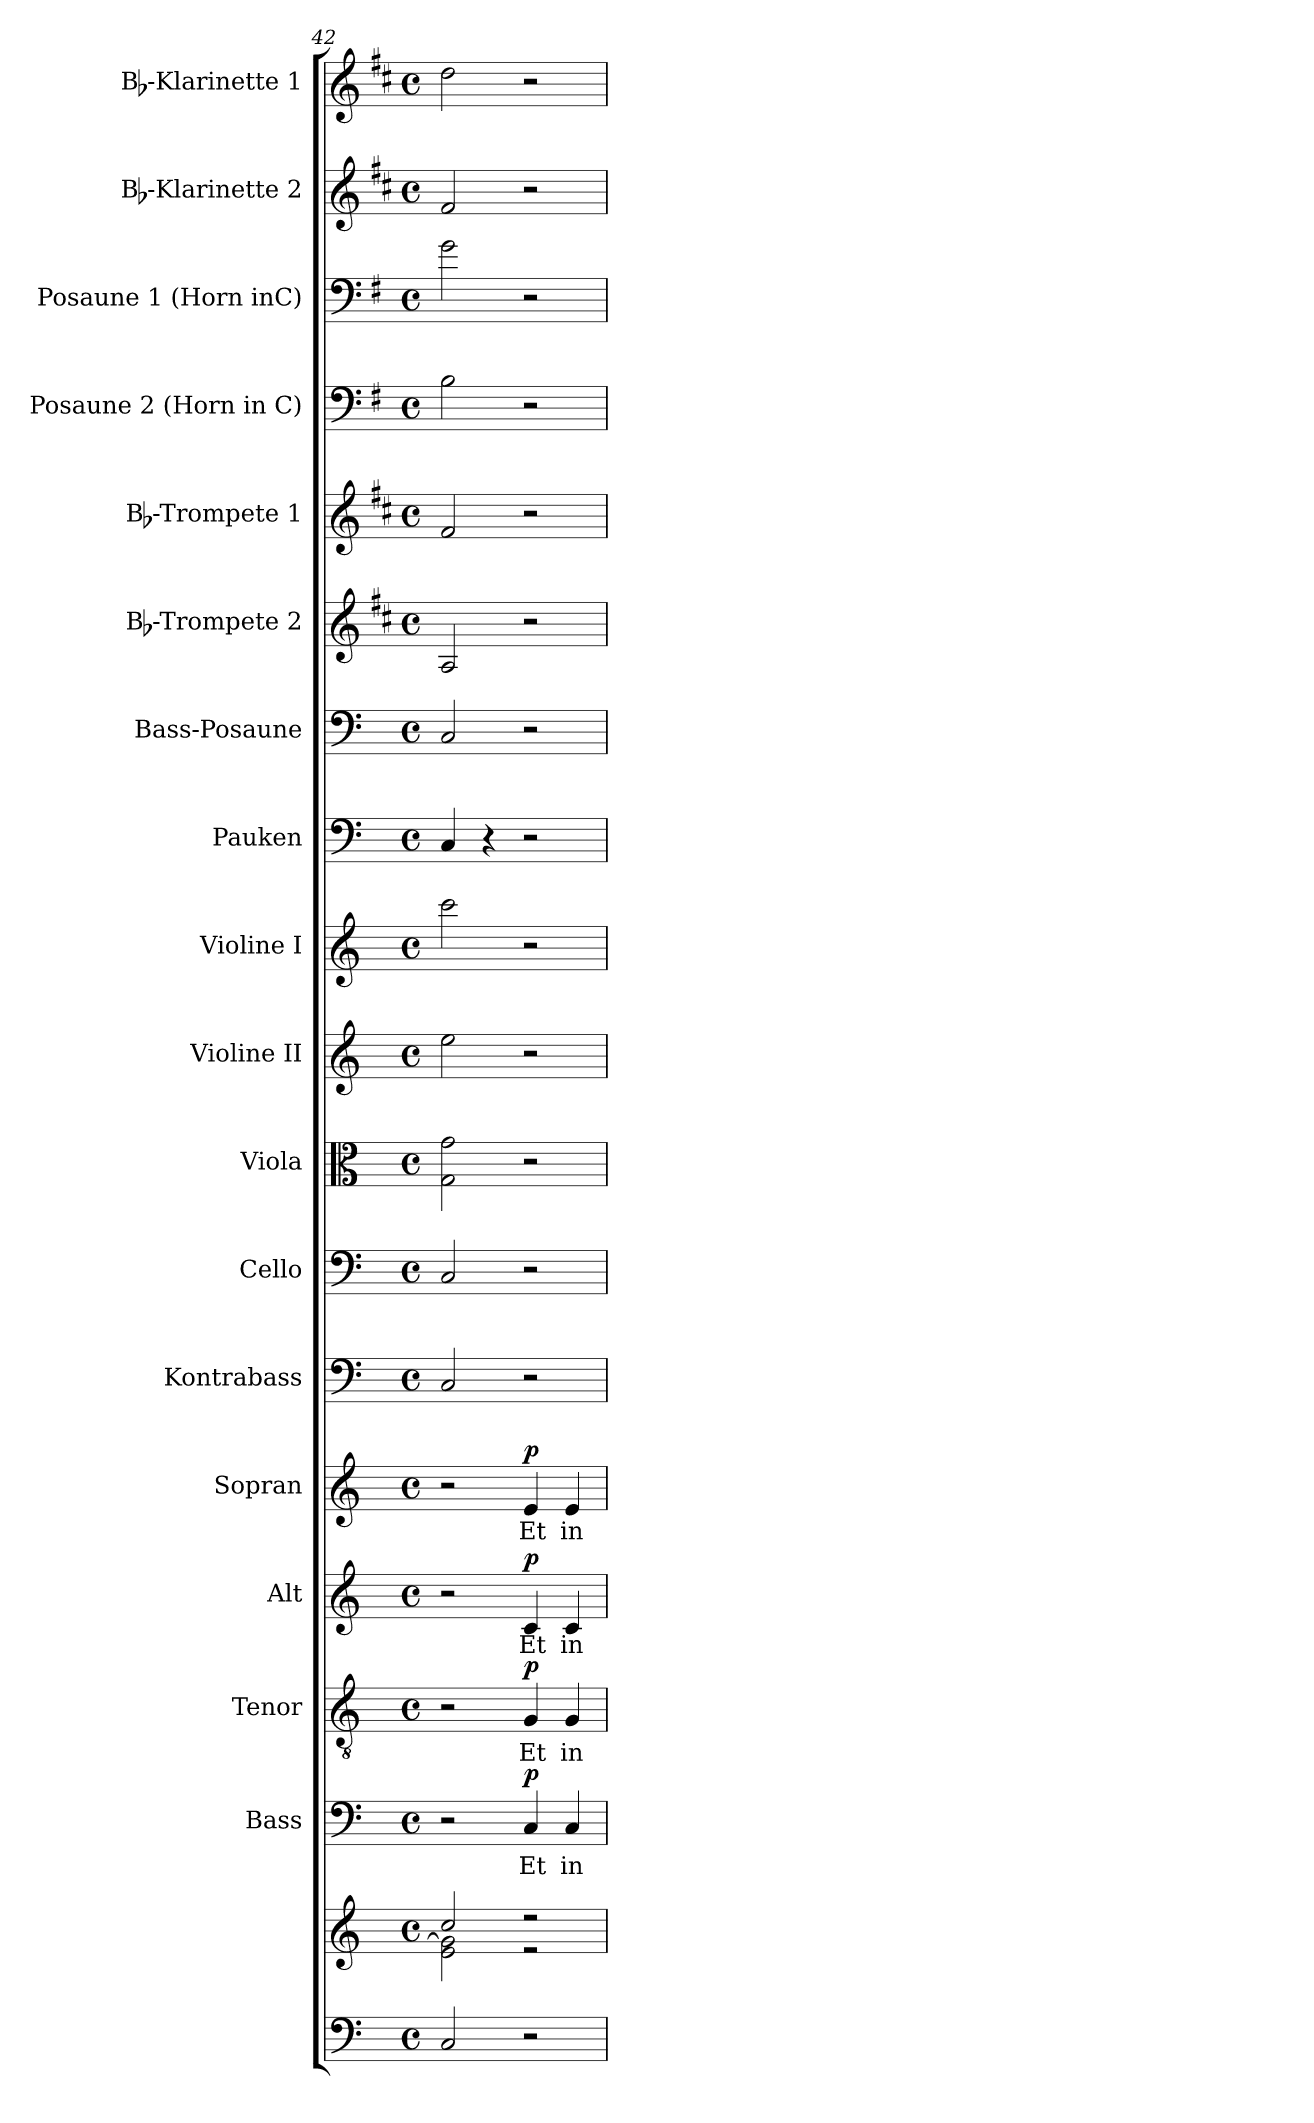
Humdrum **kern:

**kern	**kern	**kern	**text	**dynam	**kern	**text	**dynam	**kern	**text	**dynam	**kern	**text	**dynam	**kern	**kern	**kern	**kern	**kern	**kern	**kern	**kern	**kern	**kern	**kern	**kern	**kern
*part18	*part18	*part17	*part17	*part17	*part16	*part16	*part16	*part15	*part15	*part15	*part14	*part14	*part14	*part13	*part12	*part11	*part10	*part9	*part8	*part7	*part6	*part5	*part4	*part3	*part2	*part1
*staff19	*staff18	*staff17	*staff17	*staff17	*staff16	*staff16	*staff16	*staff15	*staff15	*staff15	*staff14	*staff14	*staff14	*staff13	*staff12	*staff11	*staff10	*staff9	*staff8	*staff7	*staff6	*staff5	*staff4	*staff3	*staff2	*staff1
*	*	*I"Bass	*	*	*I"Tenor	*	*	*I"Alt	*	*	*I"Sopran	*	*	*I"Kontrabass	*I"Cello	*I"Viola	*I"Violine II	*I"Violine I	*I"Pauken	*I"Bass-Posaune	*I"Bb-Trompete 2	*I"Bb-Trompete 1	*I"Posaune 2 (Horn in C)	*I"Posaune 1 (Horn inC)	*I"Bb-Klarinette 2	*I"Bb-Klarinette 1
*	*	*I'B.	*	*	*I'T.	*	*	*I'A.	*	*	*I'S.	*	*	*I'Kb.	*	*I'Vla.	*I'Vl. II	*I'Vl. I	*I'Pk.	*I'B-Pos.	*I'Bb Trp. 2	*I'Bb Trp. 1	*I'Pos. 2	*I'Pos. 1	*I'Bb Kl. 2	*I'Bb Kl. 1
*clefF4	*clefG2	*clefF4	*	*	*clefGv2	*	*	*clefG2	*	*	*clefG2	*	*	*clefF4	*clefF4	*clefC3	*clefG2	*clefG2	*clefF4	*clefF4	*clefG2	*clefG2	*clefF4	*clefF4	*clefG2	*clefG2
*	*	*	*	*	*	*	*	*	*	*	*	*	*	*ITrd7c12	*	*	*	*	*	*	*ITrd1c2	*ITrd1c2	*ITrd4c7	*ITrd4c7	*ITrd1c2	*ITrd1c2
*k[]	*k[]	*k[]	*	*	*k[]	*	*	*k[]	*	*	*k[]	*	*	*k[]	*k[]	*k[]	*k[]	*k[]	*k[]	*k[]	*k[]	*k[]	*k[]	*k[]	*k[]	*k[]
*C:	*C:	*C:	*	*	*C:	*	*	*C:	*	*	*C:	*	*	*C:	*C:	*C:	*C:	*C:	*C:	*C:	*C:	*C:	*C:	*C:	*C:	*C:
*M4/4	*M4/4	*M4/4	*	*	*M4/4	*	*	*M4/4	*	*	*M4/4	*	*	*M4/4	*M4/4	*M4/4	*M4/4	*M4/4	*M4/4	*M4/4	*M4/4	*M4/4	*M4/4	*M4/4	*M4/4	*M4/4
*met(c)	*met(c)	*met(c)	*	*	*met(c)	*	*	*met(c)	*	*	*met(c)	*	*	*met(c)	*met(c)	*met(c)	*met(c)	*met(c)	*met(c)	*met(c)	*met(c)	*met(c)	*met(c)	*met(c)	*met(c)	*met(c)
=42	=42	=42	=42	=42	=42	=42	=42	=42	=42	=42	=42	=42	=42	=42	=42	=42	=42	=42	=42	=42	=42	=42	=42	=42	=42	=42
*	*^	*	*	*	*	*	*	*	*	*	*	*	*	*	*	*	*	*	*	*	*	*	*	*	*	*
2C/	2cc/	2e\ 2g\]	2r	.	.	2r	.	.	2r	.	.	2r	.	.	2CC/	2C/	2G\ 2g\	2ee\	2ccc\	4C/	2C/	2G/	2e/	2E\	2c\	2e/	2cc\
.	.	.	.	.	.	.	.	.	.	.	.	.	.	.	.	.	.	.	.	4r	.	.	.	.	.	.	.
!	!	!	!	!LO:LY:b	!LO:DY:a	!	!LO:LY:b	!LO:DY:a	!	!LO:LY:b	!LO:DY:a	!	!LO:LY:b	!LO:DY:a	!	!	!	!	!	!	!	!	!	!	!	!	!
2r	2r	2r	4C/	Et	p	4G/	Et	p	4c/	Et	p	4e/	Et	p	2r	2r	2r	2r	2r	2r	2r	2r	2r	2r	2r	2r	2r
!	!	!	!	!LO:LY:b	!	!	!LO:LY:b	!	!	!LO:LY:b	!	!	!LO:LY:b	!	!	!	!	!	!	!	!	!	!	!	!	!	!
.	.	.	4C/	in	.	4G/	in	.	4c/	in	.	4e/	in	.	.	.	.	.	.	.	.	.	.	.	.	.	.
*	*v	*v	*	*	*	*	*	*	*	*	*	*	*	*	*	*	*	*	*	*	*	*	*	*	*	*	*
=	=	=	=	=	=	=	=	=	=	=	=	=	=	=	=	=	=	=	=	=	=	=	=	=	=	=
*-	*-	*-	*-	*-	*-	*-	*-	*-	*-	*-	*-	*-	*-	*-	*-	*-	*-	*-	*-	*-	*-	*-	*-	*-	*-	*-
